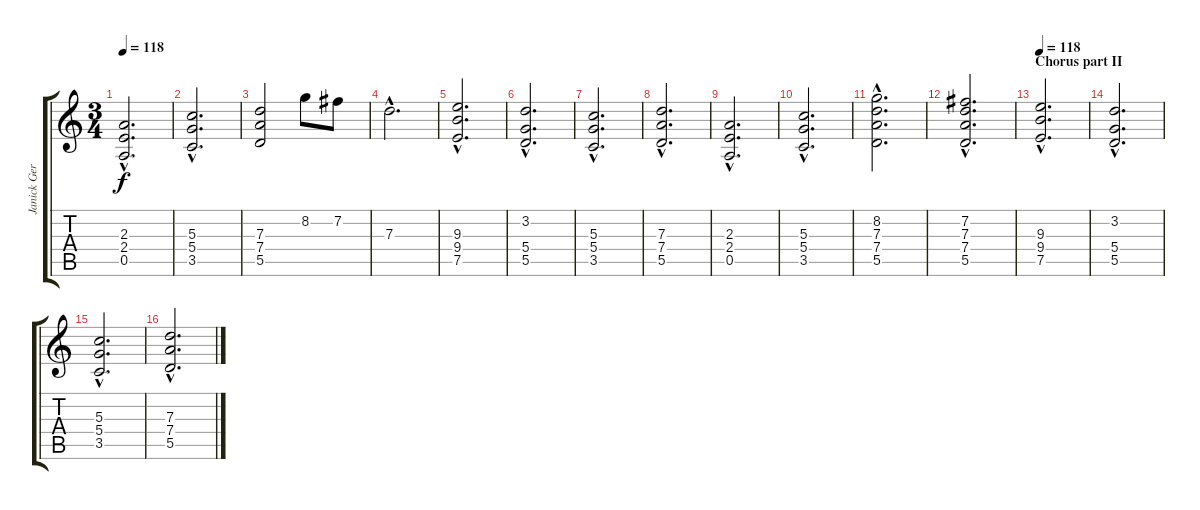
\track ("Janick Gers" "Janick Ger") {instrument distortionguitar}
\staff {score tabs}
\tuning (E4 B3 G3 D3 A2 E2) {hide}
\ts (3 4)
\tempo 118
\clef g2
\ks c
(2.3{hac} 2.4{hac} 0.5{hac}).2{d dy f} |
(5.3{hac} 5.4{hac} 3.5{hac}).2{d} |
(7.3 7.4 5.5).2 8.2.8 7.2.8 |
7.3{hac}.2{d} |
(9.3{hac} 9.4{hac} 7.5{hac}).2{d} |
(3.2{hac} 5.4{hac} 5.5{hac}).2{d} |
(5.3{hac} 5.4{hac} 3.5{hac}).2{d} |
(7.3{hac} 7.4{hac} 5.5{hac}).2{d} |
(2.3{hac} 2.4{hac} 0.5{hac}).2{d} |
(5.3{hac} 5.4{hac} 3.5{hac}).2{d} |
(8.2{hac} 7.3{hac} 7.4{hac} 5.5{hac}).2{d} |
(7.2{hac} 7.3{hac} 7.4{hac} 5.5{hac}).2{d} |
\section ("" "Chorus part II")
\tempo 118
(9.3{hac} 9.4{hac} 7.5{hac}).2{d volume 12} |
(3.2{hac} 5.4{hac} 5.5{hac}).2{d} |
(5.3{hac} 5.4{hac} 3.5{hac}).2{d} |
(7.3{hac} 7.4{hac} 5.5{hac}).2{d}
